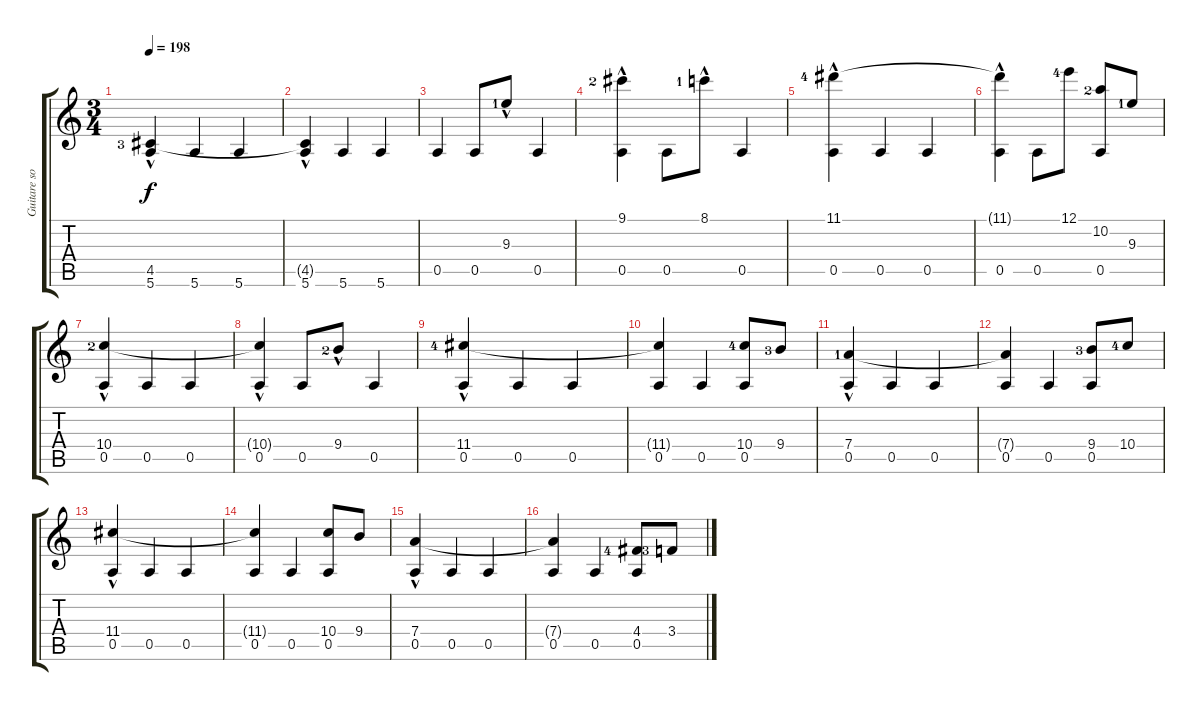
\track ("Guitare solo" "Guitare so") {instrument acousticguitarnylon}
\staff {score tabs}
\tuning (E4 B3 G3 D3 A2 E2) {hide}
\ts (3 4)
\tempo 198
\clef g2
\ks c
(4.5{hac lf 4} 5.6).4{dy f} 5.6.4 5.6.4 |
(4.5{hac t} 5.6).4 5.6.4 5.6.4 |
0.5.4 0.5.8 9.3{hac lf 2}.8 0.5.4 |
(9.1{hac lf 3} 0.5).4 0.5.8 8.1{hac lf 2}.8 0.5.4 |
(11.1{hac lf 5} 0.5).4 0.5.4 0.5.4 |
(11.1{hac t} 0.5).4 0.5.8 12.1{lf 5}.8 (10.2{lf 3} 0.5).8 9.3{lf 2}.8 |
(10.4{hac lf 3} 0.5).4 0.5.4 0.5.4 |
(10.4{hac t} 0.5).4 0.5.8 9.4{hac lf 3}.8 0.5.4 |
(11.4{hac lf 5} 0.5).4 0.5.4 0.5.4 |
(11.4{t} 0.5).4 0.5.4 (10.4{lf 5} 0.5).8 9.4{lf 4}.8 |
(7.4{hac lf 2} 0.5).4 0.5.4 0.5.4 |
(7.4{t} 0.5).4 0.5.4 (9.4{lf 4} 0.5).8 10.4{lf 5}.8 |
(11.4{hac} 0.5).4 0.5.4 0.5.4 |
(11.4{t} 0.5).4 0.5.4 (10.4 0.5).8 9.4.8 |
(7.4{hac} 0.5).4 0.5.4 0.5.4 |
(7.4{t} 0.5).4 0.5.4 (4.4{lf 5} 0.5).8 3.4{lf 4}.8
